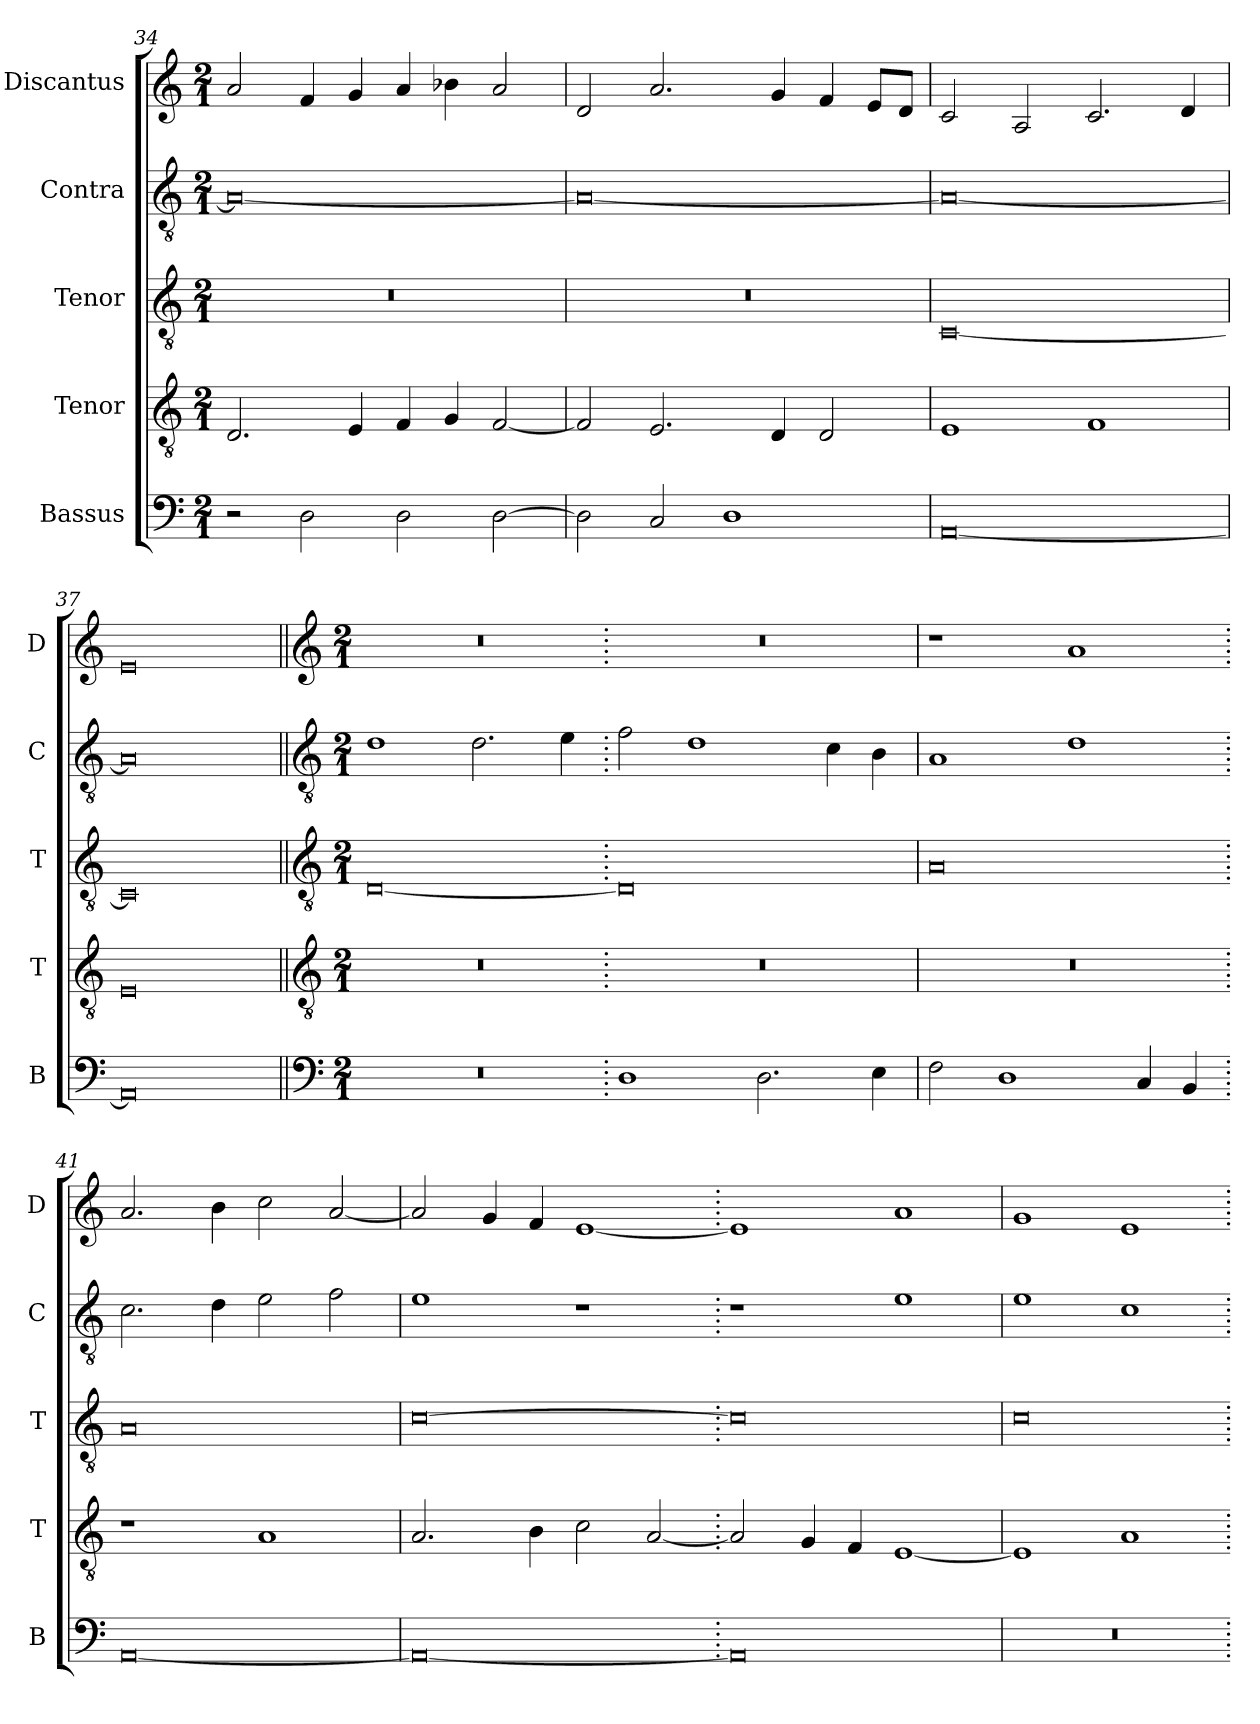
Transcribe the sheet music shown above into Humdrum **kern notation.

**kern	**kern	**kern	**kern	**kern
*part5	*part4	*part3	*part2	*part1
*staff5	*staff4	*staff3	*staff2	*staff1
*I"Bassus	*I"Tenor	*I"Tenor	*I"Contra	*I"Discantus
*I'B	*I'T	*I'T	*I'C	*I'D
*clefF4	*clefGv2	*clefGv2	*clefGv2	*clefG2
*k[]	*k[]	*k[]	*k[]	*k[]
*M2/1	*M2/1	*M2/1	*M2/1	*M2/1
=34	=34	=34	=34	=34
2r	2.D/	0r	0A_	2a/
2D\	.	.	.	4f/
.	4E/	.	.	4g/
2D\	4F/	.	.	4a/
.	4G/	.	.	4b-X\
[2D\	[2F/	.	.	2a/
=35	=35	=35	=35	=35
2D\]	2F/]	0r	0A_	2d/
2C/	2.E/	.	.	2.a/
1D	.	.	.	.
.	4D/	.	.	4g/
.	2D/	.	.	4f/
.	.	.	.	8e/L
.	.	.	.	8d/J
=36	=36	=36	=36	=36
[0AA	1E	[0C	0A_	2c/
.	.	.	.	2A/
.	1F	.	.	2.c/
.	.	.	.	4d/
=37	=37	=37	=37	=37
0AA]	0E	0C]	0A]	0e
!!LO:LB:g=z
=38||	=38||	=38||	=38||	=38||
*clefF4	*clefGv2	*clefGv2	*clefGv2	*clefG2
*k[]	*k[]	*k[]	*k[]	*k[]
*M2/1	*M2/1	*M2/1	*M2/1	*M2/1
0r	0r	[0D	1d	0r
.	.	.	2.d\	.
.	.	.	4e\	.
=39.	=39.	=39.	=39.	=39.
1D	0r	0D]	2f\	0r
.	.	.	1d	.
2.D\	.	.	.	.
.	.	.	4c\	.
4E\	.	.	4B\	.
=40	=40	=40	=40	=40
2F\	0r	0A	1A	1r
1D	.	.	.	.
.	.	.	1d	1a
4C/	.	.	.	.
4BB/	.	.	.	.
=41.	=41.	=41.	=41.	=41.
[0AA	1r	0A	2.c\	2.a/
.	.	.	4d\	4b\
.	1A	.	2e\	2cc\
.	.	.	2f\	[2a/
=42	=42	=42	=42	=42
0AA_	2.A/	[0c	1e	2a/]
.	.	.	.	4g/
.	4B\	.	.	4f/
.	2c\	.	1r	[1e
.	[2A/	.	.	.
=43.	=43.	=43.	=43.	=43.
0AA]	2A/]	0c]	1r	1e]
.	4G/	.	.	.
.	4F/	.	.	.
.	[1E	.	1e	1a
=44	=44	=44	=44	=44
0r	1E]	0c	1e	1g
.	1A	.	1c	1e
=.	=.	=.	=.	=.
*-	*-	*-	*-	*-
